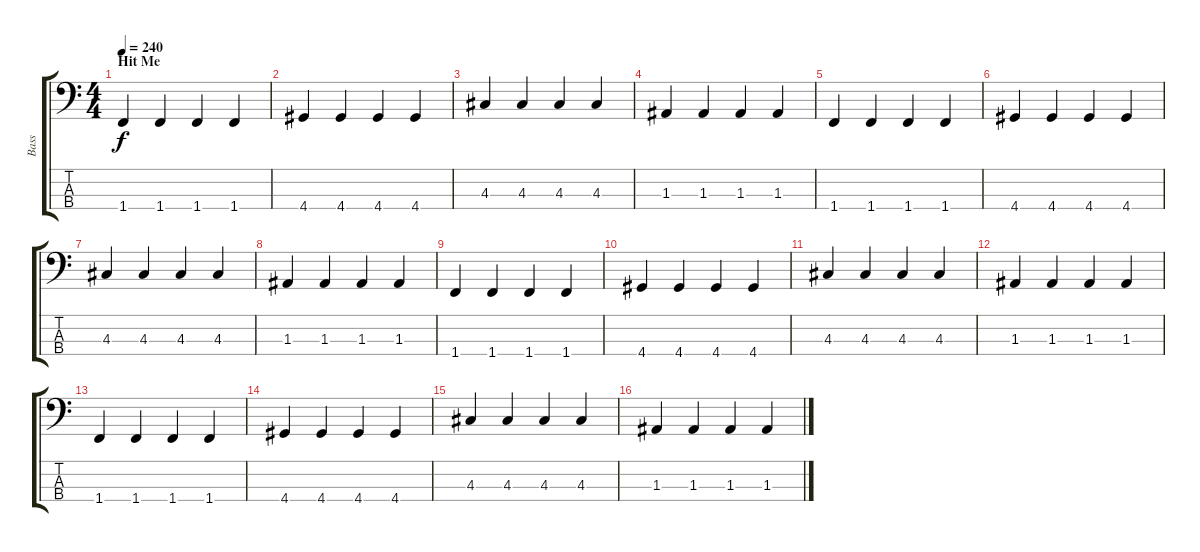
\track ("Bass" "Bass") {instrument fretlessbass}
\staff {score tabs}
\tuning (G2 D2 A1 E1) {hide}
\ts (4 4)
\section ("" "Hit Me")
\tempo 240
\clef f4
\ks c
1.4.4{dy f} 1.4.4 1.4.4 1.4.4 |
4.4.4 4.4.4 4.4.4 4.4.4 |
4.3.4 4.3.4 4.3.4 4.3.4 |
1.3.4 1.3.4 1.3.4 1.3.4 |
1.4.4 1.4.4 1.4.4 1.4.4 |
4.4.4 4.4.4 4.4.4 4.4.4 |
4.3.4 4.3.4 4.3.4 4.3.4 |
1.3.4 1.3.4 1.3.4 1.3.4 |
1.4.4 1.4.4 1.4.4 1.4.4 |
4.4.4 4.4.4 4.4.4 4.4.4 |
4.3.4 4.3.4 4.3.4 4.3.4 |
1.3.4 1.3.4 1.3.4 1.3.4 |
1.4.4 1.4.4 1.4.4 1.4.4 |
4.4.4 4.4.4 4.4.4 4.4.4 |
4.3.4 4.3.4 4.3.4 4.3.4 |
1.3.4 1.3.4 1.3.4 1.3.4
